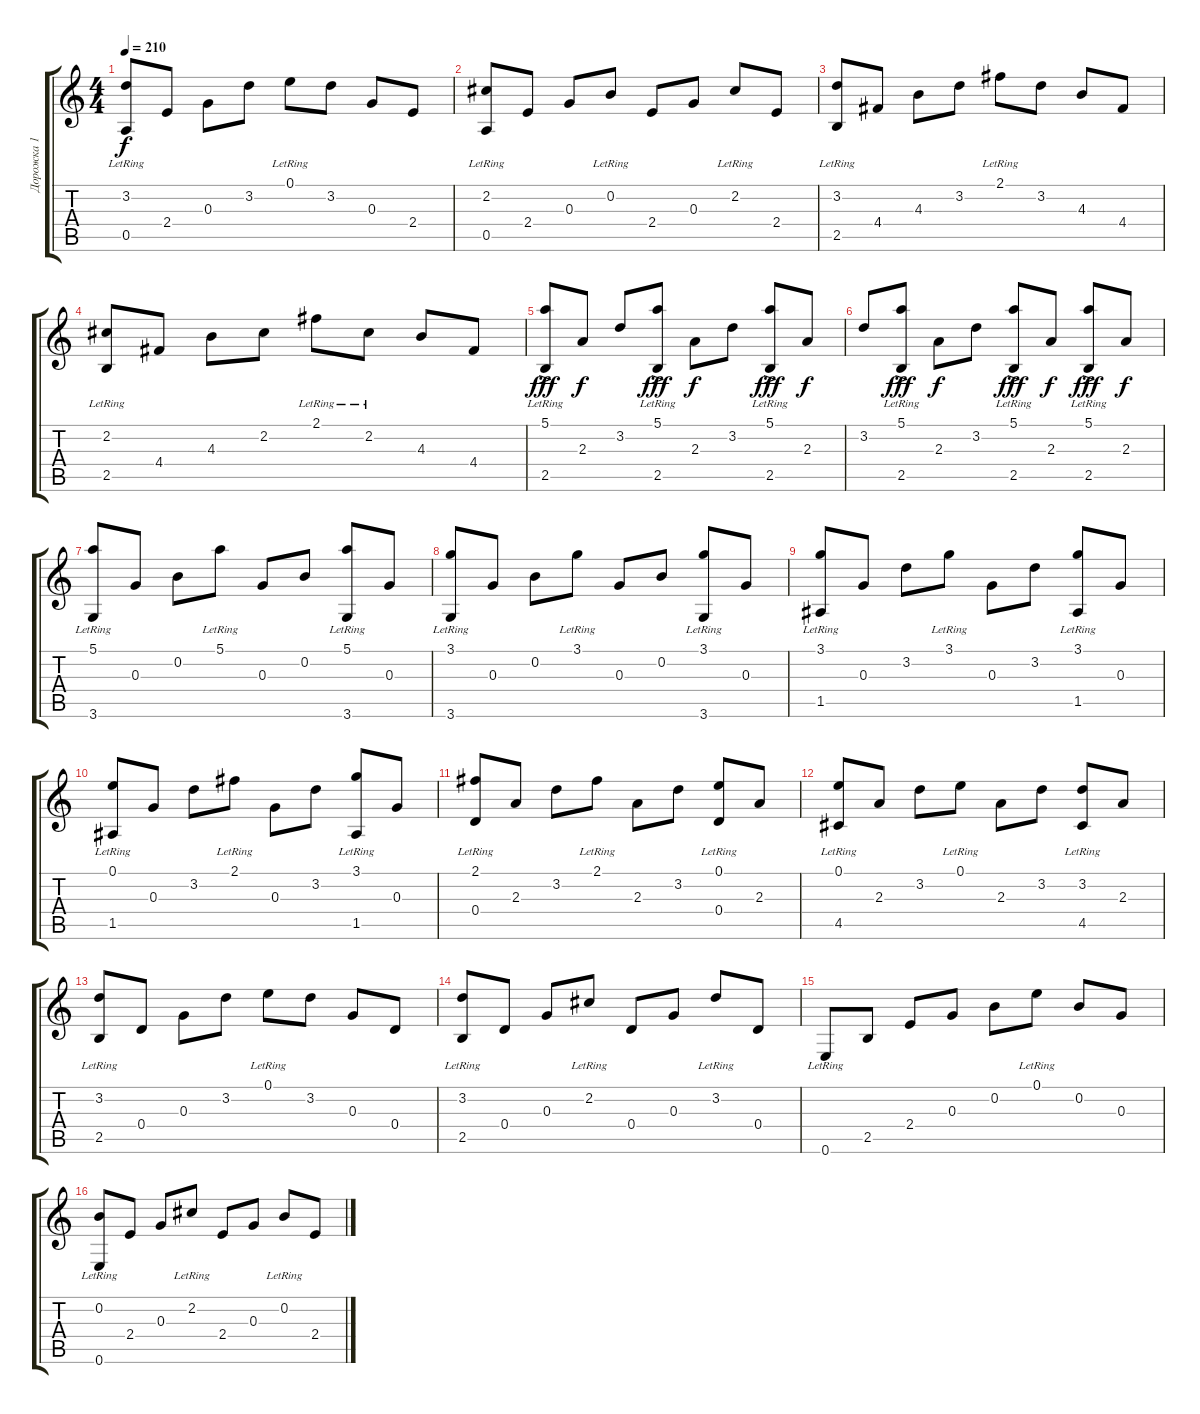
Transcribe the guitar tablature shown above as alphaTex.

\track ("Дорожка 1" "Дорожка 1") {instrument acousticguitarsteel}
\staff {score tabs}
\tuning (E4 B3 G3 D3 A2 E2) {hide}
\ts (4 4)
\tempo 210
\clef g2
\ks c
(3.2{lr} 0.5{lr}).8{dy f} 2.4.8 0.3.8 3.2.8 0.1{lr}.8 3.2.8 0.3.8 2.4.8 |
(2.2{lr} 0.5{lr}).8 2.4.8 0.3.8 0.2{lr}.8 2.4.8 0.3.8 2.2{lr}.8 2.4.8 |
(3.2{lr} 2.5{lr}).8 4.4.8 4.3.8 3.2.8 2.1{lr}.8 3.2.8 4.3.8 4.4.8 |
(2.2{lr} 2.5{lr}).8 4.4.8 4.3.8 2.2.8 2.1{lr}.8 2.2{lr}.8 4.3.8 4.4.8 |
(5.1{lr} 2.5{ac}).8{dy fff} 2.3.8{dy f} 3.2.8 (5.1{lr} 2.5{ac}).8{dy fff} 2.3.8{dy f} 3.2.8 (5.1{lr} 2.5{ac}).8{dy fff} 2.3.8{dy f} |
3.2.8 (5.1{lr} 2.5{ac}).8{dy fff} 2.3.8{dy f} 3.2.8 (5.1{lr} 2.5{ac}).8{dy fff} 2.3.8{dy f} (5.1{lr} 2.5{ac}).8{dy fff} 2.3.8{dy f} |
(5.1{lr} 3.6{lr}).8 0.3.8 0.2.8 5.1{lr}.8 0.3.8 0.2.8 (5.1{lr} 3.6).8 0.3.8 |
(3.1{lr} 3.6{lr}).8 0.3.8 0.2.8 3.1{lr}.8 0.3.8 0.2.8 (3.1{lr} 3.6).8 0.3.8 |
(3.1{lr} 1.5{lr}).8 0.3.8 3.2.8 3.1{lr}.8 0.3.8 3.2.8 (3.1{lr} 1.5).8 0.3.8 |
(0.1{lr} 1.5{lr}).8 0.3.8 3.2.8 2.1{lr}.8 0.3.8 3.2.8 (3.1{lr} 1.5).8 0.3.8 |
(2.1{lr} 0.4{lr}).8 2.3.8 3.2.8 2.1{lr}.8 2.3.8 3.2.8 (0.1{lr} 0.4).8 2.3.8 |
(0.1{lr} 4.5{lr}).8 2.3.8 3.2.8 0.1{lr}.8 2.3.8 3.2.8 (3.2{lr} 4.5).8 2.3.8 |
(3.2{lr} 2.5{lr}).8 0.4.8 0.3.8 3.2.8 0.1{lr}.8 3.2.8 0.3.8 0.4.8 |
(3.2{lr} 2.5{lr}).8 0.4.8 0.3.8 2.2{lr}.8 0.4.8 0.3.8 3.2{lr}.8 0.4.8 |
0.6{lr}.8 2.5.8 2.4.8 0.3.8 0.2.8 0.1{lr}.8 0.2.8 0.3.8 |
(0.2{lr} 0.6{lr}).8 2.4.8 0.3.8 2.2{lr}.8 2.4.8 0.3.8 0.2{lr}.8 2.4.8
